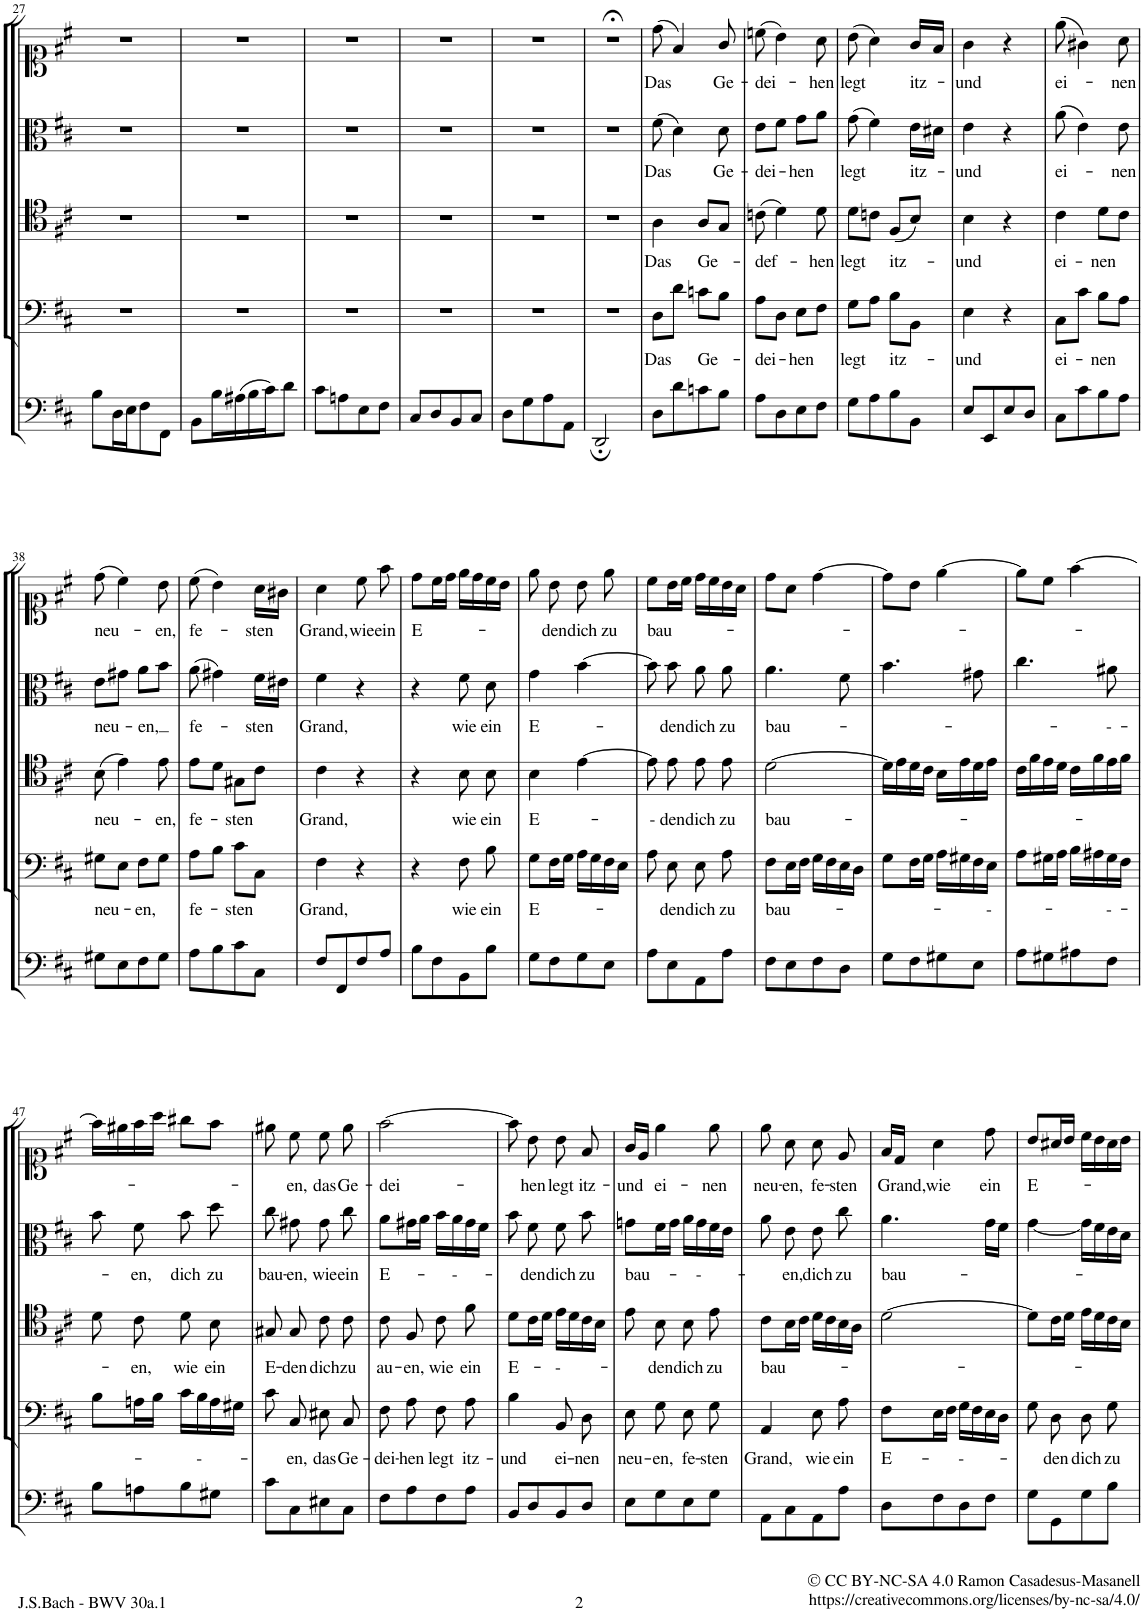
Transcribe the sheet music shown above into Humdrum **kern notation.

**kern	**kern	**text	**kern	**text	**kern	**text	**kern	**text
*part5	*part4	*part4	*part3	*part3	*part2	*part2	*part1	*part1
*staff5	*staff4	*staff4	*staff3	*staff3	*staff2	*staff2	*staff1	*staff1
*I"Continuo	*I"Basso	*	*I"Tenore	*	*I"Alto	*	*I"Soprano	*
!!LO:PB:g=z
*clefF4	*clefF4	*	*clefC4	*	*clefC3	*	*clefC1	*
*k[f#c#]	*k[f#c#]	*	*k[f#c#]	*	*k[f#c#]	*	*k[f#c#]	*
*M2/4	*M2/4	*	*M2/4	*	*M2/4	*	*M2/4	*
=27	=27	=27	=27	=27	=27	=27	=27	=27
8B\L	2r	.	2r	.	2r	.	2r	.
16D\L	.	.	.	.	.	.	.	.
16E\J	.	.	.	.	.	.	.	.
8F#\	.	.	.	.	.	.	.	.
8FF#\J	.	.	.	.	.	.	.	.
=28	=28	=28	=28	=28	=28	=28	=28	=28
8BB\L	2r	.	2r	.	2r	.	2r	.
16B\L	.	.	.	.	.	.	.	.
(16A#X\	.	.	.	.	.	.	.	.
16B\	.	.	.	.	.	.	.	.
16c#\J)	.	.	.	.	.	.	.	.
8d\J	.	.	.	.	.	.	.	.
=29	=29	=29	=29	=29	=29	=29	=29	=29
8c#\L	2r	.	2r	.	2r	.	2r	.
8An\	.	.	.	.	.	.	.	.
8E\	.	.	.	.	.	.	.	.
8F#\J	.	.	.	.	.	.	.	.
=30	=30	=30	=30	=30	=30	=30	=30	=30
8C#/L	2r	.	2r	.	2r	.	2r	.
8D/	.	.	.	.	.	.	.	.
8BB/	.	.	.	.	.	.	.	.
8C#/J	.	.	.	.	.	.	.	.
=31	=31	=31	=31	=31	=31	=31	=31	=31
8D\L	2r	.	2r	.	2r	.	2r	.
8G\	.	.	.	.	.	.	.	.
8A\	.	.	.	.	.	.	.	.
8AA\J	.	.	.	.	.	.	.	.
=32	=32	=32	=32	=32	=32	=32	=32	=32
2DD;/	2r	.	2r	.	2r	.	2r;<	.
=33	=33	=33	=33	=33	=33	=33	=33	=33
!	!	!LO:LY:b	!	!LO:LY:b	!	!LO:LY:b	!	!LO:LY:b
8D\L	8D\L	Das	4A\	Das	(8f#\	Das	(8dd\	Das
8d\	8d\J	.	.	.	4d\)	.	4f#/)	.
!	!	!LO:LY:b	!	!LO:LY:b	!	!	!	!
8cn\	8cn\L	Ge-	8A/L	Ge-	.	.	.	.
!	!	!	!	!	!	!LO:LY:b	!	!LO:LY:b
8B\J	8B\J	.	8G/J	.	8d\	Ge-	8g/	Ge-
=34	=34	=34	=34	=34	=34	=34	=34	=34
!	!	!LO:LY:b	!	!LO:LY:b	!	!LO:LY:b	!	!LO:LY:b
8A\L	8A\L	-dei-	(8cn\	def-	8e\L	-dei-	(8ccn\	-dei-
8D\	8D\J	.	4d\)	.	8f#\J	.	4b\)	.
!	!	!LO:LY:b	!	!	!	!LO:LY:b	!	!
8E\	8E\L	-hen	.	.	8g\L	-hen	.	.
!	!	!	!	!LO:LY:b	!	!	!	!LO:LY:b
8F#\J	8F#\J	.	8d\	hen	8a\J	.	8a\	-hen
=35	=35	=35	=35	=35	=35	=35	=35	=35
!	!	!LO:LY:b	!	!LO:LY:b	!	!LO:LY:b	!	!LO:LY:b
8G\L	8G\L	legt	8d\L	legt	(8g\	legt	(8b\	legt
8A\	8A\J	.	8cn\J	.	4f#\)	.	4a\)	.
!	!	!LO:LY:b	!	!LO:LY:b	!	!	!	!
8B\	8B\L	itz-	(8F#/L	itz-	.	.	.	.
!	!	!	!	!	!	!LO:LY:b	!	!LO:LY:b
8BB\J	8BB\J	.	8B/J)	.	16e\LL	-itz-	16g/LL	itz-
.	.	.	.	.	16d#X\JJ	.	16f#/JJ	.
=36	=36	=36	=36	=36	=36	=36	=36	=36
!	!	!LO:LY:b	!	!LO:LY:b	!	!LO:LY:b	!	!LO:LY:b
8E/L	4E\	-und	4B\	-und	4e\	-und	4g\	-und
8EE/	.	.	.	.	.	.	.	.
8E/	4r	.	4r	.	4r	.	4r	.
8D/J	.	.	.	.	.	.	.	.
=37	=37	=37	=37	=37	=37	=37	=37	=37
!	!	!LO:LY:b	!	!LO:LY:b	!	!LO:LY:b	!	!LO:LY:b
8C#\L	8C#\L	ei-	4c#\	ei-	(8a\	ei-	(8ee\	ei-
8c#\	8c#\J	.	.	.	4e\)	.	4g#X\)	.
!	!	!LO:LY:b	!	!LO:LY:b	!	!	!	!
8B\	8B\L	-nen	8d\L	-nen	.	.	.	.
!	!	!	!	!	!	!LO:LY:b	!	!LO:LY:b
8A\J	8A\J	.	8c#\J	.	8e\	-nen	8a\	-nen
!!LO:LB:g=z
=38	=38	=38	=38	=38	=38	=38	=38	=38
!	!	!LO:LY:b	!	!LO:LY:b	!	!LO:LY:b	!	!LO:LY:b
8G#X\L	8G#X\L	neu-	(8B\	neu-	8e\L	neu-	(8dd\	neu-
8E\	8E\J	.	4e\)	.	8g#X\J	.	4cc#\)	.
!	!	!LO:LY:b	!	!	!	!LO:LY:b	!	!
8F#\	8F#\L	-en,	.	.	8a\L	-en,	.	.
!	!	!	!	!LO:LY:b	!	!	!	!LO:LY:b
8G#\J	8G#\J	.	8e\	-en,	8b\J	.	8b\	-en,
=39	=39	=39	=39	=39	=39	=39	=39	=39
!	!	!LO:LY:b	!	!LO:LY:b	!	!LO:LY:b	!	!LO:LY:b
8A\L	8A\L	fe-	8e\L	fe-	(8a\	fe-	(8cc#\	fe-
8B\	8B\J	.	8d\J	.	4g#X\)	.	4b\)	.
!	!	!LO:LY:b	!	!LO:LY:b	!	!	!	!
8c#\	8c#\L	-sten	8G#X\L	-sten	.	.	.	.
!	!	!	!	!	!	!LO:LY:b	!	!LO:LY:b
8C#\J	8C#\J	.	8c#\J	.	16f#\LL	-sten	16a\LL	-sten
.	.	.	.	.	16e#X\JJ	.	16g#X\JJ	.
=40	=40	=40	=40	=40	=40	=40	=40	=40
!	!	!LO:LY:b	!	!LO:LY:b	!	!LO:LY:b	!	!LO:LY:b
8F#/L	4F#\	Grand,	4c#\	Grand,	4f#\	Grand,	4a\	Grand,
8FF#/	.	.	.	.	.	.	.	.
!	!	!	!	!	!	!	!	!LO:LY:b
8F#/	4r	.	4r	.	4r	.	8cc#\	wie
!	!	!	!	!	!	!	!	!LO:LY:b
8A/J	.	.	.	.	.	.	8ff#\	ein
=41	=41	=41	=41	=41	=41	=41	=41	=41
!	!	!	!	!	!	!	!	!LO:LY:b
8B\L	4r	.	4r	.	4r	.	8dd\L	E-
8F#\	.	.	.	.	.	.	16cc#\L	.
.	.	.	.	.	.	.	16dd\JJ	.
!	!	!LO:LY:b	!	!LO:LY:b	!	!LO:LY:b	!	!
8BB\	8F#\	wie	8B\	wie	8f#\	wie	16ee\LL	.
.	.	.	.	.	.	.	16dd\	.
!	!	!LO:LY:b	!	!LO:LY:b	!	!LO:LY:b	!	!
8B\J	8B\	ein	8B\	ein	8d\	ein	16cc#\	.
.	.	.	.	.	.	.	16b\JJ	.
=42	=42	=42	=42	=42	=42	=42	=42	=42
!	!	!LO:LY:b	!	!LO:LY:b	!	!LO:LY:b	!	!
8G\L	8G\L	E-	4B\	E-	4g\	E-	8ee\	.
!	!	!	!	!	!	!	!	!LO:LY:b
8F#\	16F#\L	.	.	.	.	.	8b\	-den
.	16G\JJ	.	.	.	.	.	.	.
!	!	!	!	!	!	!	!	!LO:LY:b
8G\	16A\LL	.	[>4e\	.	[>4b\	.	8b\	dich
.	16G\	.	.	.	.	.	.	.
!	!	!	!	!	!	!	!	!LO:LY:b
8E\J	16F#\	.	.	.	.	.	8ee\	zu
.	16E\JJ	.	.	.	.	.	.	.
=43	=43	=43	=43	=43	=43	=43	=43	=43
!	!	!	!	!LO:LY:b	!	!	!	!LO:LY:b
8A\L	8A\	.	8e\]	-	8b\]	.	8cc#\L	bau-
!	!	!LO:LY:b	!	!LO:LY:b	!	!LO:LY:b	!	!
8E\	8E\	-den	8e\	den	8b\	-den	16b\L	.
.	.	.	.	.	.	.	16cc#\JJ	.
!	!	!LO:LY:b	!	!LO:LY:b	!	!LO:LY:b	!	!
8AA\	8E\	dich	8e\	dich	8a\	dich	16dd\LL	.
.	.	.	.	.	.	.	16cc#\	.
!	!	!LO:LY:b	!	!LO:LY:b	!	!LO:LY:b	!	!
8A\J	8A\	zu	8e\	zu	8a\	zu	16b\	.
.	.	.	.	.	.	.	16a\JJ	.
=44	=44	=44	=44	=44	=44	=44	=44	=44
!	!	!LO:LY:b	!	!LO:LY:b	!	!LO:LY:b	!	!
8F#\L	8F#\L	bau-	[>2d\	bau-	4.a\	bau-	8dd\L	.
8E\	16E\L	.	.	.	.	.	8a\J	.
.	16F#\JJ	.	.	.	.	.	.	.
8F#\	16G\LL	.	.	.	.	.	[>4dd\	.
.	16F#\	.	.	.	.	.	.	.
8D\J	16E\	.	.	.	8f#\	.	.	.
.	16D\JJ	.	.	.	.	.	.	.
=45	=45	=45	=45	=45	=45	=45	=45	=45
8G\L	8G\L	.	16d\LL]	.	4.b\	.	8dd\L]	.
.	.	.	16e\	.	.	.	.	.
8F#\	16F#\L	.	16d\	.	.	.	8b\J	.
.	16G\JJ	.	16c#\JJ	.	.	.	.	.
8G#X\	16A\LL	.	16B\LL	.	.	.	[>4ee\	.
.	16G#X\	.	16e\	.	.	.	.	.
8E\J	16F#\	.	16d\	.	8g#X\	.	.	.
!	!	!LO:LY:b	!	!	!	!	!	!
.	16E\JJ	---	16e\JJ	.	.	.	.	.
=46	=46	=46	=46	=46	=46	=46	=46	=46
8A\L	8A\L	.	16c#\LL	.	4.cc#\	.	8ee\L]	.
.	.	.	16f#\	.	.	.	.	.
8G#X\	16G#X\L	.	16e\	.	.	.	8cc#\J	.
.	16A\JJ	.	16d\JJ	.	.	.	.	.
8A#X\	16B\LL	.	16c#\LL	.	.	.	[>4ff#\	.
.	16A#X\	.	16f#\	.	.	.	.	.
!	!	!LO:LY:b	!	!	!	!LO:LY:b	!	!
8F#\J	16G#\	---	16e\	.	8a#X\	--	.	.
.	16F#\JJ	.	16f#\JJ	.	.	.	.	.
!!LO:LB:g=z
=47	=47	=47	=47	=47	=47	=47	=47	=47
8B\L	8B\L	.	8d\	.	8b\	.	16ff#\LL]	.
.	.	.	.	.	.	.	16ee#X\	.
!	!	!	!	!LO:LY:b	!	!LO:LY:b	!	!
8An\	16An\L	.	8c#\	-en,	8f#\	-en,	16ff#\	.
.	16B\JJ	.	.	.	.	.	16aa\JJ	.
!	!	!	!	!LO:LY:b	!	!LO:LY:b	!	!
8B\	16c#\LL	.	8d\	wie	8b\	dich	8gg#X\L	.
!	!	!LO:LY:b	!	!	!	!	!	!
.	16B\	---	.	.	.	.	.	.
!	!	!	!	!LO:LY:b	!	!LO:LY:b	!	!
8G#X\J	16A\	.	8B\	ein	8dd\	zu	8ff#\J	.
.	16G#X\JJ	.	.	.	.	.	.	.
=48	=48	=48	=48	=48	=48	=48	=48	=48
!	!	!	!	!LO:LY:b	!	!LO:LY:b	!	!
8c#\L	8c#\	.	8G#X/	E-	8cc#\	bau-	8ee#X\	.
!	!	!LO:LY:b	!	!LO:LY:b	!	!LO:LY:b	!	!LO:LY:b
8C#\	8C#/	-en,	8G#/	-den	8g#X\	-en,	8cc#\	en,
!	!	!LO:LY:b	!	!LO:LY:b	!	!LO:LY:b	!	!LO:LY:b
8E#X\	8E#X\	das	8c#\	dich	8g#\	wie	8cc#\	das
!	!	!LO:LY:b	!	!LO:LY:b	!	!LO:LY:b	!	!LO:LY:b
8C#\J	8C#/	Ge-	8c#\	zu	8cc#\	ein	8ee#\	Ge-
=49	=49	=49	=49	=49	=49	=49	=49	=49
!	!	!LO:LY:b	!	!LO:LY:b	!	!LO:LY:b	!	!LO:LY:b
8F#\L	8F#\	-dei-	8c#\	au-	8a\L	E-	[>2ff#\	-dei-
!	!	!LO:LY:b	!	!LO:LY:b	!	!	!	!
8A\	8A\	-hen	8F#/	-en,	16g#X\L	.	.	.
.	.	.	.	.	16a\JJ	.	.	.
!	!	!LO:LY:b	!	!LO:LY:b	!	!	!	!
8F#\	8F#\	legt	8c#\	wie	16b\LL	.	.	.
!	!	!	!	!	!	!LO:LY:b	!	!
.	.	.	.	.	16a\	---	.	.
!	!	!LO:LY:b	!	!LO:LY:b	!	!	!	!
8A\J	8A\	itz-	8f#\	ein	16g#\	.	.	.
.	.	.	.	.	16f#\JJ	.	.	.
=50	=50	=50	=50	=50	=50	=50	=50	=50
!	!	!LO:LY:b	!	!LO:LY:b	!	!	!	!
8BB/L	4B\	-und	8d\L	E-	8b\	.	8ff#\]	.
!	!	!	!	!	!	!LO:LY:b	!	!LO:LY:b
8D/	.	.	16c#\L	.	8f#\	-den	8b\	-hen
.	.	.	16d\JJ	.	.	.	.	.
!	!	!LO:LY:b	!	!LO:LY:b	!	!LO:LY:b	!	!LO:LY:b
8BB/	8BB/	ei-	16e\LL	---	8f#\	dich	8b\	legt
.	.	.	16d\	.	.	.	.	.
!	!	!LO:LY:b	!	!	!	!LO:LY:b	!	!LO:LY:b
8D/J	8D\	-nen	16c#\	.	8b\	zu	8f#/	itz-
.	.	.	16B\JJ	.	.	.	.	.
=51	=51	=51	=51	=51	=51	=51	=51	=51
!	!	!LO:LY:b	!	!	!	!LO:LY:b	!	!LO:LY:b
8E\L	8E\	neu-	8e\	.	8gn\L	bau-	16g/LL	-und
.	.	.	.	.	.	.	16e/JJ	.
!	!	!LO:LY:b	!	!LO:LY:b	!	!	!	!LO:LY:b
8G\	8G\	-en,	8B\	-den	16f#\L	.	4ee\	ei-
.	.	.	.	.	16g\JJ	.	.	.
!	!	!LO:LY:b	!	!LO:LY:b	!	!	!	!
8E\	8E\	fe-	8B\	dich	16a\LL	.	.	.
!	!	!	!	!	!	!LO:LY:b	!	!
.	.	.	.	.	16g\	---	.	.
!	!	!LO:LY:b	!	!LO:LY:b	!	!	!	!LO:LY:b
8G\J	8G\	-sten	8e\	zu	16f#\	.	8ee\	-nen
.	.	.	.	.	16e\JJ	.	.	.
=52	=52	=52	=52	=52	=52	=52	=52	=52
!	!	!LO:LY:b	!	!LO:LY:b	!	!	!	!LO:LY:b
8AA\L	4AA/	Grand,	8c#\L	bau-	8a\	.	8ee\	neu-
!	!	!	!	!	!	!LO:LY:b	!	!LO:LY:b
8C#\	.	.	16B\L	.	8e\	-en,	8a\	-en,
.	.	.	16c#\JJ	.	.	.	.	.
!	!	!LO:LY:b	!	!	!	!LO:LY:b	!	!LO:LY:b
8AA\	8E\	wie	16d\LL	.	8e\	dich	8a\	fe-
.	.	.	16c#\	.	.	.	.	.
!	!	!LO:LY:b	!	!	!	!LO:LY:b	!	!LO:LY:b
8A\J	8A\	ein	16B\	.	8cc#\	zu	8e/	-sten
.	.	.	16A\JJ	.	.	.	.	.
=53	=53	=53	=53	=53	=53	=53	=53	=53
!	!	!LO:LY:b	!	!	!	!LO:LY:b	!	!
8D\L	8F#\L	E-	[>2d\	.	4.a\	bau-	16f#/LL	.
!	!	!	!	!	!	!	!	!LO:LY:b
.	.	.	.	.	.	.	16d/JJ	Grand,
!	!	!	!	!	!	!	!	!LO:LY:b
8F#\	16E\L	.	.	.	.	.	4a\	wie
.	16F#\JJ	.	.	.	.	.	.	.
!	!	!LO:LY:b	!	!	!	!	!	!
8D\	16G\LL	---	.	.	.	.	.	.
.	16F#\	.	.	.	.	.	.	.
!	!	!	!	!	!	!	!	!LO:LY:b
8F#\J	16E\	.	.	.	16g\LL	.	8dd\	ein
.	16D\JJ	.	.	.	16f#\JJ	.	.	.
=54	=54	=54	=54	=54	=54	=54	=54	=54
!	!	!	!	!	!	!	!	!LO:LY:b
8G\L	8G\	.	8d\L]	.	[<4g\	.	8b/L	E-
!	!	!LO:LY:b	!	!	!	!	!	!
8GG\	8D\	-den	16c#\L	.	.	.	16a#X/L	.
.	.	.	16d\JJ	.	.	.	16b/JJ	.
!	!	!LO:LY:b	!	!	!	!	!	!
8G\	8D\	dich	16e\LL	.	16g\LL]	.	16cc#\LL	.
.	.	.	16d\	.	16f#\	.	16b\	.
!	!	!LO:LY:b	!	!	!	!	!	!
8B\J	8G\	zu	16c#\	.	16e\	.	16a#\	.
.	.	.	16B\JJ	.	16d\JJ	.	16b\JJ	.
=	=	=	=	=	=	=	=	=
*-	*-	*-	*-	*-	*-	*-	*-	*-
